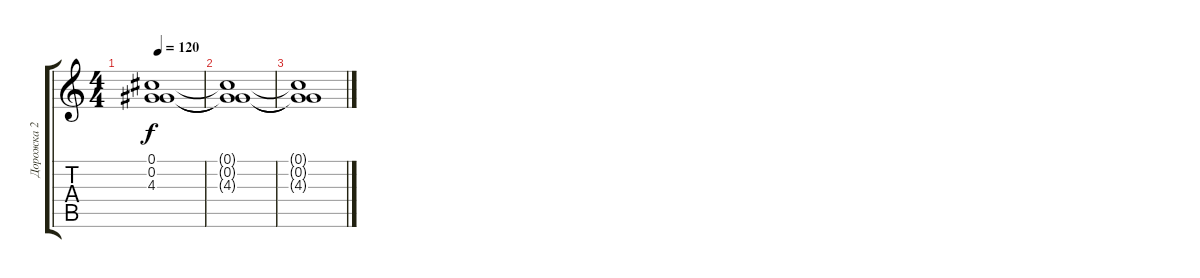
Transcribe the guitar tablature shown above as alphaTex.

\track ("Дорожка 2" "Дорожка 2") {instrument distortionguitar}
\staff {score tabs}
\tuning (Db4 Ab3 E3 B2 Gb2 Db2) {hide}
\ts (4 4)
\tempo 120
\clef g2
\ks c
(0.1{t} 0.2{t} 4.3{t}).1{dy f} |
(0.1{t} 0.2{t} 4.3{t}).1 |
(0.1{t} 0.2{t} 4.3{t}).1
